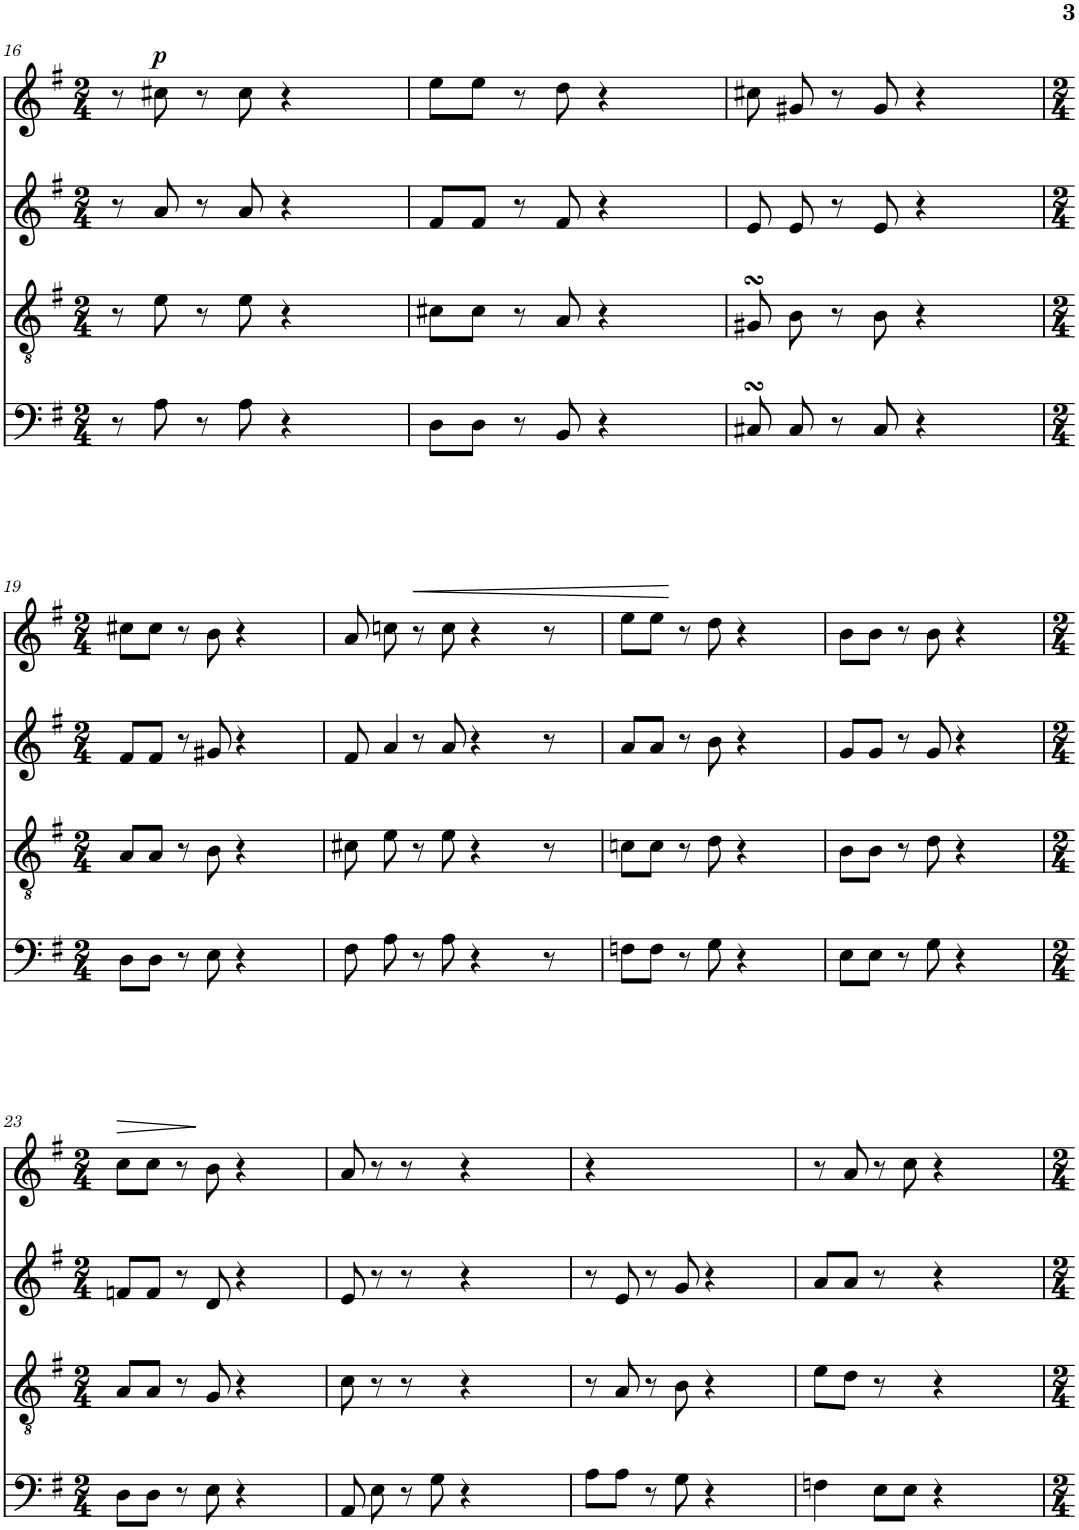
**kern	**kern	**kern	**kern	**dynam
*part4	*part3	*part2	*part1	*part1
*staff4	*staff3	*staff2	*staff1	*staff1
*I"Voice	*I"Voice	*I"Voice	*I"Voice	*
*I'V	*I'V	*I'V	*	*
!!LO:PB:g=z
*clefF4	*clefGv2	*clefG2	*clefG2	*
*k[f#]	*k[f#]	*k[f#]	*k[f#]	*
*M2/4	*M2/4	*M2/4	*M2/4	*
=16	=16	=16	=16	=16
*	*	*	*^	*
8r	8r	8r	8r	16ryy	.
!	!	!	!	!	!LO:DY:a
.	.	.	.	2..ryy	p
8A\	8e\	8a/	8cc#X\	.	.
8r	8r	8r	8r	.	.
8A\	8e\	8a/	8cc#\	.	.
4r	4r	4r	4r	.	.
8.ryy	8.ryy	8.ryy	8.ryy	.	.
*	*	*	*v	*v	*
=17	=17	=17	=17	=17
8D\L	8c#X\L	8f#/L	8ee\L	.
8D\J	8c#\J	8f#/J	8ee\J	.
8r	8r	8r	8r	.
8BB/	8A/	8f#/	8dd\	.
4r	4r	4r	4r	.
8.ryy	8.ryy	8.ryy	8.ryy	.
=18	=18	=18	=18	=18
8C#XsSsS/	8G#XsSsS/	8e/	8cc#X\	.
8C#/	8B\	8e/	8g#X/	.
8r	8r	8r	8r	.
8C#/	8B\	8e/	8g#/	.
4r	4r	4r	4r	.
8.ryy	8.ryy	8.ryy	8.ryy	.
!!LO:LB:g=z
=19	=19	=19	=19	=19
*M2/4	*M2/4	*M2/4	*M2/4	*
8D\L	8A/L	8f#/L	8cc#X\L	.
8D\J	8A/J	8f#/J	8cc#\J	.
8r	8r	8r	8r	.
8E\	8B\	8g#X/	8b\	.
4r	4r	4r	4r	.
8.ryy	8.ryy	8.ryy	8.ryy	.
=20	=20	=20	=20	=20
8F#\	8c#X\	8f#/	8a/	.
8A\	8e\	4a/	8ccn\	.
!	!	!	!	!LO:HP:b
8r	8r	.	8r	<
8A\	8e\	8r	8cc\	.
4r	4r	8a/	4r	.
.	.	4r	.	.
8.ryy	8.ryy	.	8.ryy	.
.	.	8ryy	.	.
8r	8r	.	8r	.
.	.	8r	.	.
16ryy	16ryy	.	16ryy	.
=21	=21	=21	=21	=21
8Fn\L	8cn\L	8a/L	8ee\L	.
16ryy	16ryy	8ryy	16ryy	[
8F\J	8c\J	.	8ee\J	.
.	.	8a/J	.	.
8r	8r	.	8r	.
.	.	8r	.	.
8G\	8d\	.	8dd\	.
.	.	8b\	.	.
4r	4r	.	4r	.
.	.	4r	.	.
8.ryy	8.ryy	.	8.ryy	.
.	.	8.ryy	.	.
16ryy	16ryy	.	16ryy	.
=22	=22	=22	=22	=22
8E\L	8B\L	8g/L	8b\L	.
8E\J	8B\J	8g/J	8b\J	.
8r	8r	8r	8r	.
8G\	8d\	8g/	8b\	.
4r	4r	4r	4r	.
8.ryy	8.ryy	8.ryy	8.ryy	.
!!LO:LB:g=z
=23	=23	=23	=23	=23
*M2/4	*M2/4	*M2/4	*M2/4	*
!	!	!	!	!LO:HP:b
8D\L	8A/L	8fn/L	8cc\L	>
8D\J	8A/J	8f/J	8cc\J	.
8r	8r	8r	8r	]
8E\	8G/	8d/	8b\	.
4r	4r	4r	4r	.
8.ryy	8.ryy	8.ryy	8.ryy	.
=24	=24	=24	=24	=24
8AA/	8c\	8e/	8a/	.
8E\	8r	8r	8r	.
8r	8r	8r	8r	.
8G\	4r	4r	4r	.
4r	.	.	.	.
.	8ryy	8ryy	8ryy	.
8.ryy	8.ryy	8.ryy	8.ryy	.
=25	=25	=25	=25	=25
8A\L	8r	8r	4r	.
8A\J	8A/	8e/	.	.
8r	8r	8r	4ryy	.
8G\	8B\	8g/	.	.
4r	4r	4r	4..ryy	.
8.ryy	8.ryy	8.ryy	.	.
=26	=26	=26	=26	=26
4Fn\	8e\L	8a/L	8r	.
.	8d\J	8a/J	8a/	.
8E\L	8r	8r	8r	.
8E\J	4r	4r	8cc\	.
4r	.	.	4r	.
.	8ryy	8ryy	.	.
8.ryy	8.ryy	8.ryy	8.ryy	.
=	=	=	=	=
*-	*-	*-	*-	*-
